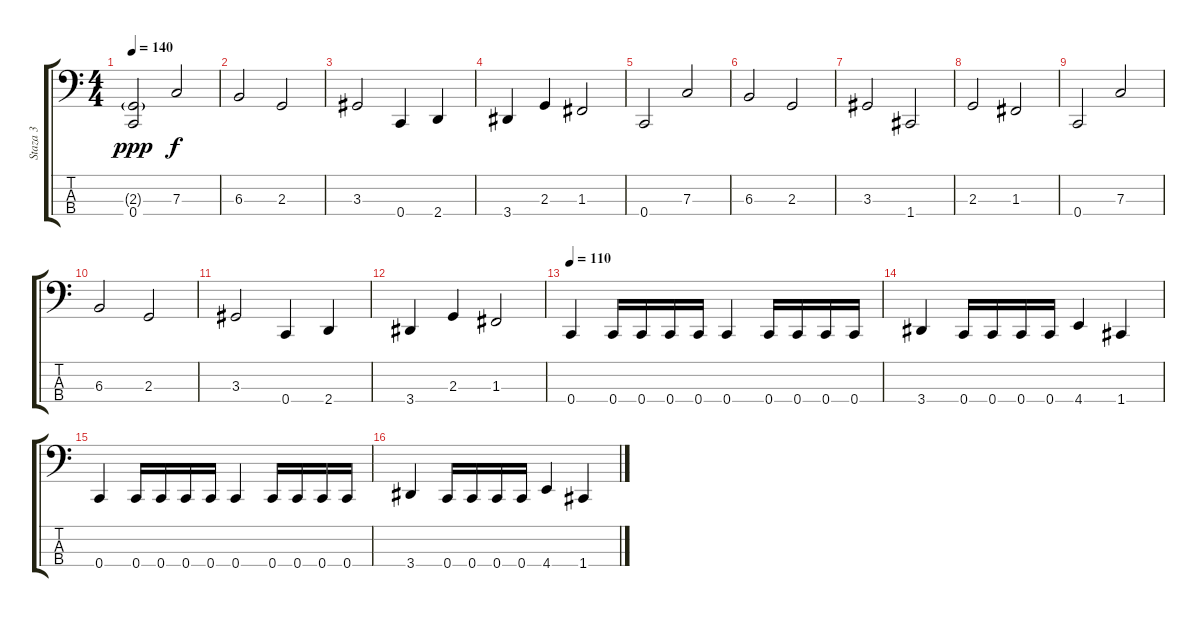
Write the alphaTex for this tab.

\track ("Staza 3" "Staza 3") {instrument electricbassfinger}
\staff {score tabs}
\tuning (Eb2 Bb1 F1 C1) {hide}
\ts (4 4)
\tempo 140
\clef f4
\ks c
(2.3{g} 0.4).2{dy ppp instrument electricbassfinger} 7.3.2{dy f} |
6.3.2 2.3.2 |
3.3.2 0.4.4 2.4.4 |
3.4.4 2.3.4 1.3.2 |
0.4.2 7.3.2 |
6.3.2 2.3.2 |
3.3.2 1.4.2 |
2.3.2 1.3.2 |
0.4.2 7.3.2 |
6.3.2 2.3.2 |
3.3.2 0.4.4 2.4.4 |
3.4.4 2.3.4 1.3.2 |
\tempo 110
0.4.4 0.4.16 0.4.16 0.4.16 0.4.16 0.4.4 0.4.16 0.4.16 0.4.16 0.4.16 |
3.4.4 0.4.16 0.4.16 0.4.16 0.4.16 4.4.4 1.4.4 |
0.4.4 0.4.16 0.4.16 0.4.16 0.4.16 0.4.4 0.4.16 0.4.16 0.4.16 0.4.16 |
3.4.4 0.4.16 0.4.16 0.4.16 0.4.16 4.4.4 1.4.4
